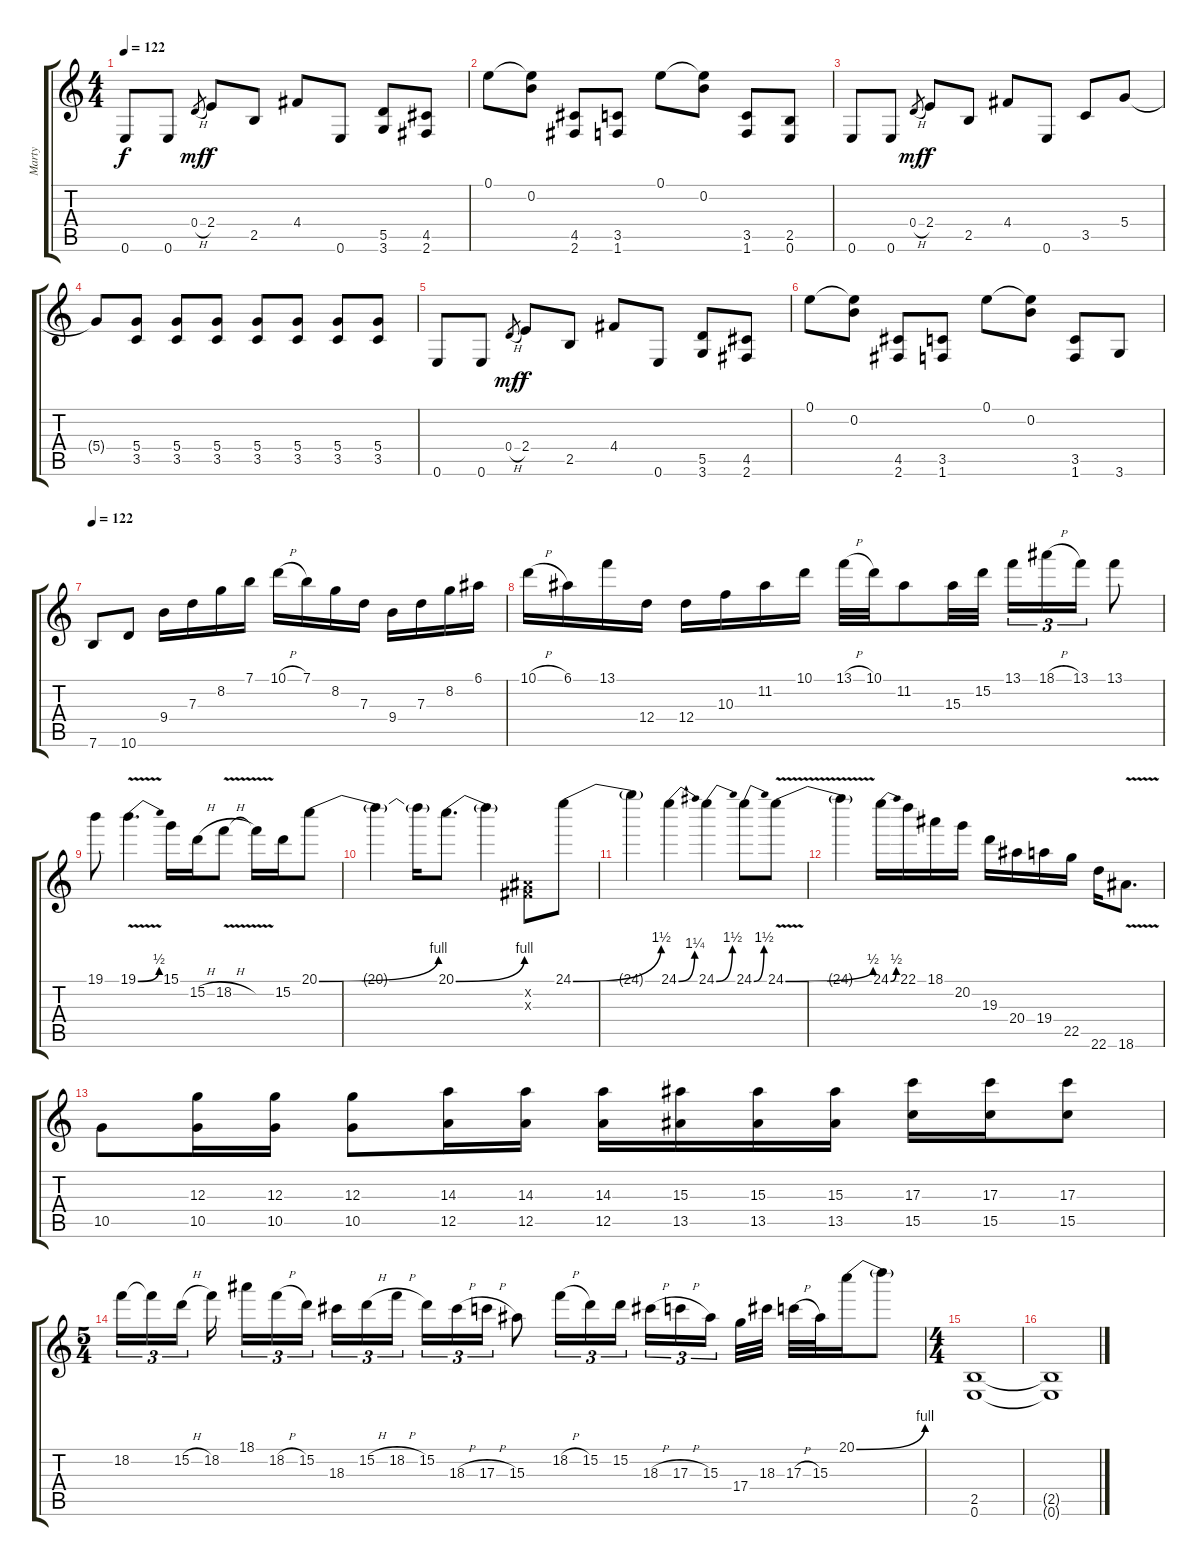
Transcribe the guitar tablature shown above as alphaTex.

\track ("Marty" "Marty") {instrument distortionguitar}
\staff {score tabs}
\tuning (E4 B3 G3 D3 A2 E2) {hide}
\ts (4 4)
\tempo 122
\clef g2
\ks c
0.6.8{dy f} 0.6.8 0.4{h}.8{gr dy mf} 2.4.8{dy f} 2.5.8 4.4.8 0.6.8 (5.5 3.6).8 (4.5 2.6).8 |
0.1.8 (0.1{t} 0.2).8 (4.5 2.6).8 (3.5 1.6).8 0.1.8 (0.1{t} 0.2).8 (3.5 1.6).8 (2.5 0.6).8 |
0.6.8 0.6.8 0.4{h}.8{gr dy mf} 2.4.8{dy f} 2.5.8 4.4.8 0.6.8 3.5.8 5.4.8 |
5.4{t}.8 (5.4 3.5).8 (5.4 3.5).8 (5.4 3.5).8 (5.4 3.5).8 (5.4 3.5).8 (5.4 3.5).8 (5.4 3.5).8 |
0.6.8 0.6.8 0.4{h}.8{gr dy mf} 2.4.8{dy f} 2.5.8 4.4.8 0.6.8 (5.5 3.6).8 (4.5 2.6).8 |
0.1.8 (0.1{t} 0.2).8 (4.5 2.6).8 (3.5 1.6).8 0.1.8 (0.1{t} 0.2).8 (3.5 1.6).8 3.6.8 |
\tempo 122
7.6.8 10.6.8 9.4.16 7.3.16 8.2.16 7.1.16 10.1{h}.16 7.1.16 8.2.16 7.3.16 9.4.16 7.3.16 8.2.16 6.1.16 |
10.1{h}.16 6.1.16 13.1.16 12.4.16 12.4.16 10.3.16 11.2.16 10.1.16 13.1{h}.32 10.1.32 11.2.8 15.3.32 15.2.32 13.1.16{tu (3 2)} 18.1{h}.16{tu (3 2)} 13.1.16{tu (3 2)} 13.1.8 |
19.1.8 19.1{be (bend 0 0 60 2) v}.4{d} 15.1.16 15.2{h}.16 18.2{v h}.8 18.2{t}.16 15.2.16 20.1{be (bend 0 0 60 4)}.8 |
20.1{t}.4 20.1{t}.16 20.1{be (bend 0 0 60 4)}.8{d} 20.1{t}.4 (-1.2{x} -1.3{x}).8 24.1{be (bend 0 0 60 6)}.8 |
24.1{t}.4 24.1{be (bend 0 0 60 5)}.4 24.1{be (bend 0 0 60 6)}.4 24.1{be (bend 0 0 60 6)}.8 24.1{be (bend 0 0 60 2) v}.8 |
24.1{t}.4 24.1{be (bend 0 0 60 2)}.16 22.1.16 18.1.16 20.2.16 19.3.16 20.4.16 19.4.16 22.5.16 22.6.16 18.6{v}.8{d} |
10.5.8 (12.3 10.5).16 (12.3 10.5).16 (12.3 10.5).8 (14.3 12.5).16 (14.3 12.5).16 (14.3 12.5).16 (15.3 13.5).16 (15.3 13.5).16 (15.3 13.5).16 (17.3 15.5).16 (17.3 15.5).16 (17.3 15.5).8 |
\ts (5 4)
18.2.16{tu (3 2)} 18.2{t}.16{tu (3 2)} 15.2{h}.16{tu (3 2) beam splitsecondary} 18.2.16{beam splitsecondary} 18.1.16{tu (3 2)} 18.2{h}.16{tu (3 2)} 15.2.16{tu (3 2) beam splitsecondary} 18.3.16{tu (3 2)} 15.2{h}.16{tu (3 2)} 18.2{h}.16{tu (3 2) beam splitsecondary} 15.2.16{tu (3 2)} 18.3{h}.16{tu (3 2)} 17.3{h}.16{tu (3 2)} 15.3.8 18.2{h}.16{tu (3 2)} 15.2.16{tu (3 2)} 15.2.16{tu (3 2) beam splitsecondary} 18.3{h}.16{tu (3 2)} 17.3{h}.16{tu (3 2)} 15.3.16{tu (3 2) beam splitsecondary} 17.4.32 18.3.32 17.3{h}.32 15.3.32 20.1{be (bend 0 0 60 4)}.16 20.1{t}.8 |
\ts (4 4)
(2.5 0.6).1 |
(2.5{t} 0.6{t}).1
